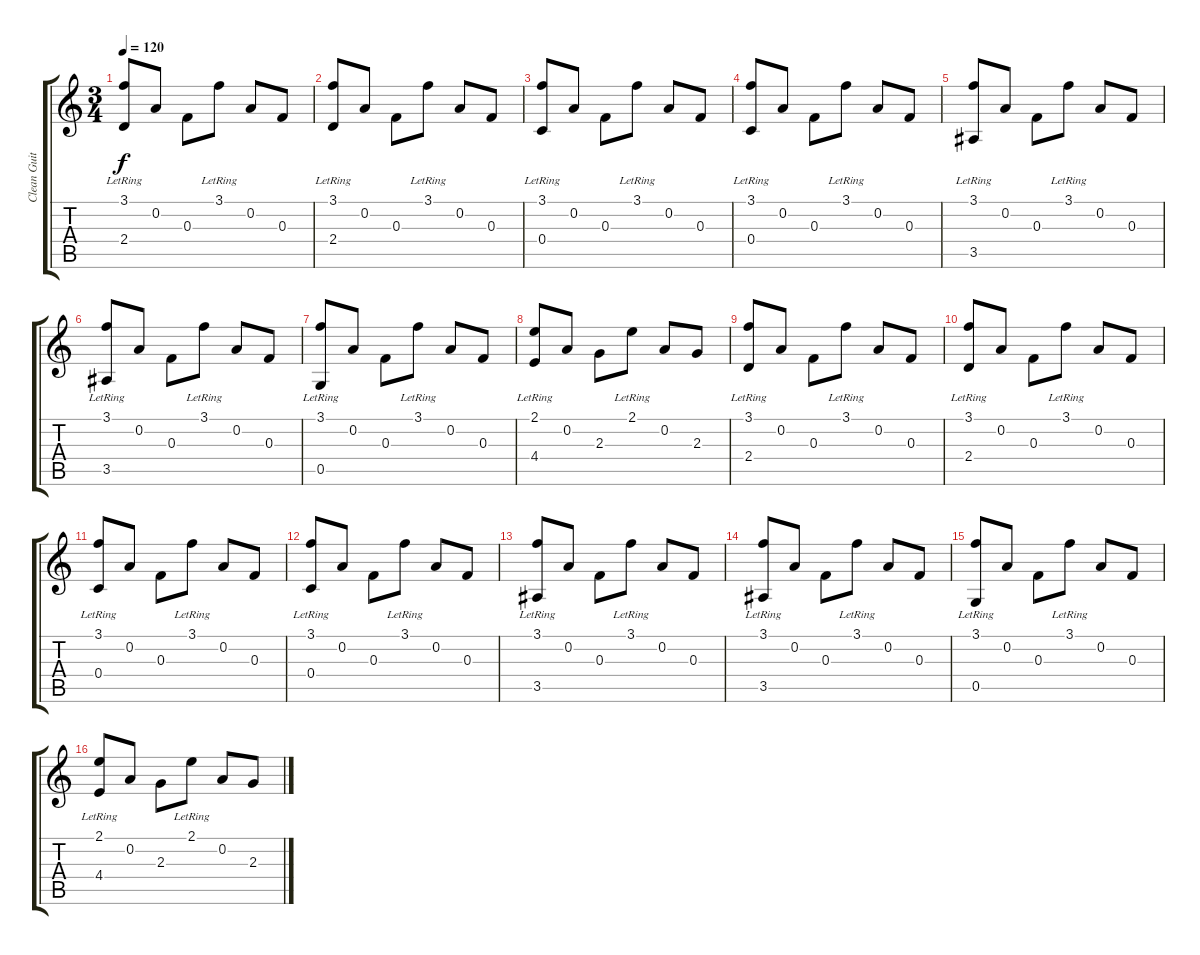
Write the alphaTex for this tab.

\track ("Clean Guitar" "Clean Guit") {instrument electricguitarclean}
\staff {score tabs}
\tuning (D4 A3 F3 C3 G2 D2) {hide}
\ts (3 4)
\tempo 120
\clef g2
\ks c
(3.1{lr} 2.4{lr}).8{dy f} 0.2.8 0.3.8 3.1{lr}.8 0.2.8 0.3.8 |
(3.1{lr} 2.4{lr}).8 0.2.8 0.3.8 3.1{lr}.8 0.2.8 0.3.8 |
(3.1{lr} 0.4{lr}).8 0.2.8 0.3.8 3.1{lr}.8 0.2.8 0.3.8 |
(3.1{lr} 0.4{lr}).8 0.2.8 0.3.8 3.1{lr}.8 0.2.8 0.3.8 |
(3.1{lr} 3.5{lr}).8 0.2.8 0.3.8 3.1{lr}.8 0.2.8 0.3.8 |
(3.1{lr} 3.5{lr}).8 0.2.8 0.3.8 3.1{lr}.8 0.2.8 0.3.8 |
(3.1{lr} 0.5{lr}).8 0.2.8 0.3.8 3.1{lr}.8 0.2.8 0.3.8 |
(2.1{lr} 4.4{lr}).8 0.2.8 2.3.8 2.1{lr}.8 0.2.8 2.3.8 |
(3.1{lr} 2.4{lr}).8 0.2.8 0.3.8 3.1{lr}.8 0.2.8 0.3.8 |
(3.1{lr} 2.4{lr}).8 0.2.8 0.3.8 3.1{lr}.8 0.2.8 0.3.8 |
(3.1{lr} 0.4{lr}).8 0.2.8 0.3.8 3.1{lr}.8 0.2.8 0.3.8 |
(3.1{lr} 0.4{lr}).8 0.2.8 0.3.8 3.1{lr}.8 0.2.8 0.3.8 |
(3.1{lr} 3.5{lr}).8 0.2.8 0.3.8 3.1{lr}.8 0.2.8 0.3.8 |
(3.1{lr} 3.5{lr}).8 0.2.8 0.3.8 3.1{lr}.8 0.2.8 0.3.8 |
(3.1{lr} 0.5{lr}).8 0.2.8 0.3.8 3.1{lr}.8 0.2.8 0.3.8 |
(2.1{lr} 4.4{lr}).8 0.2.8 2.3.8 2.1{lr}.8 0.2.8 2.3.8
